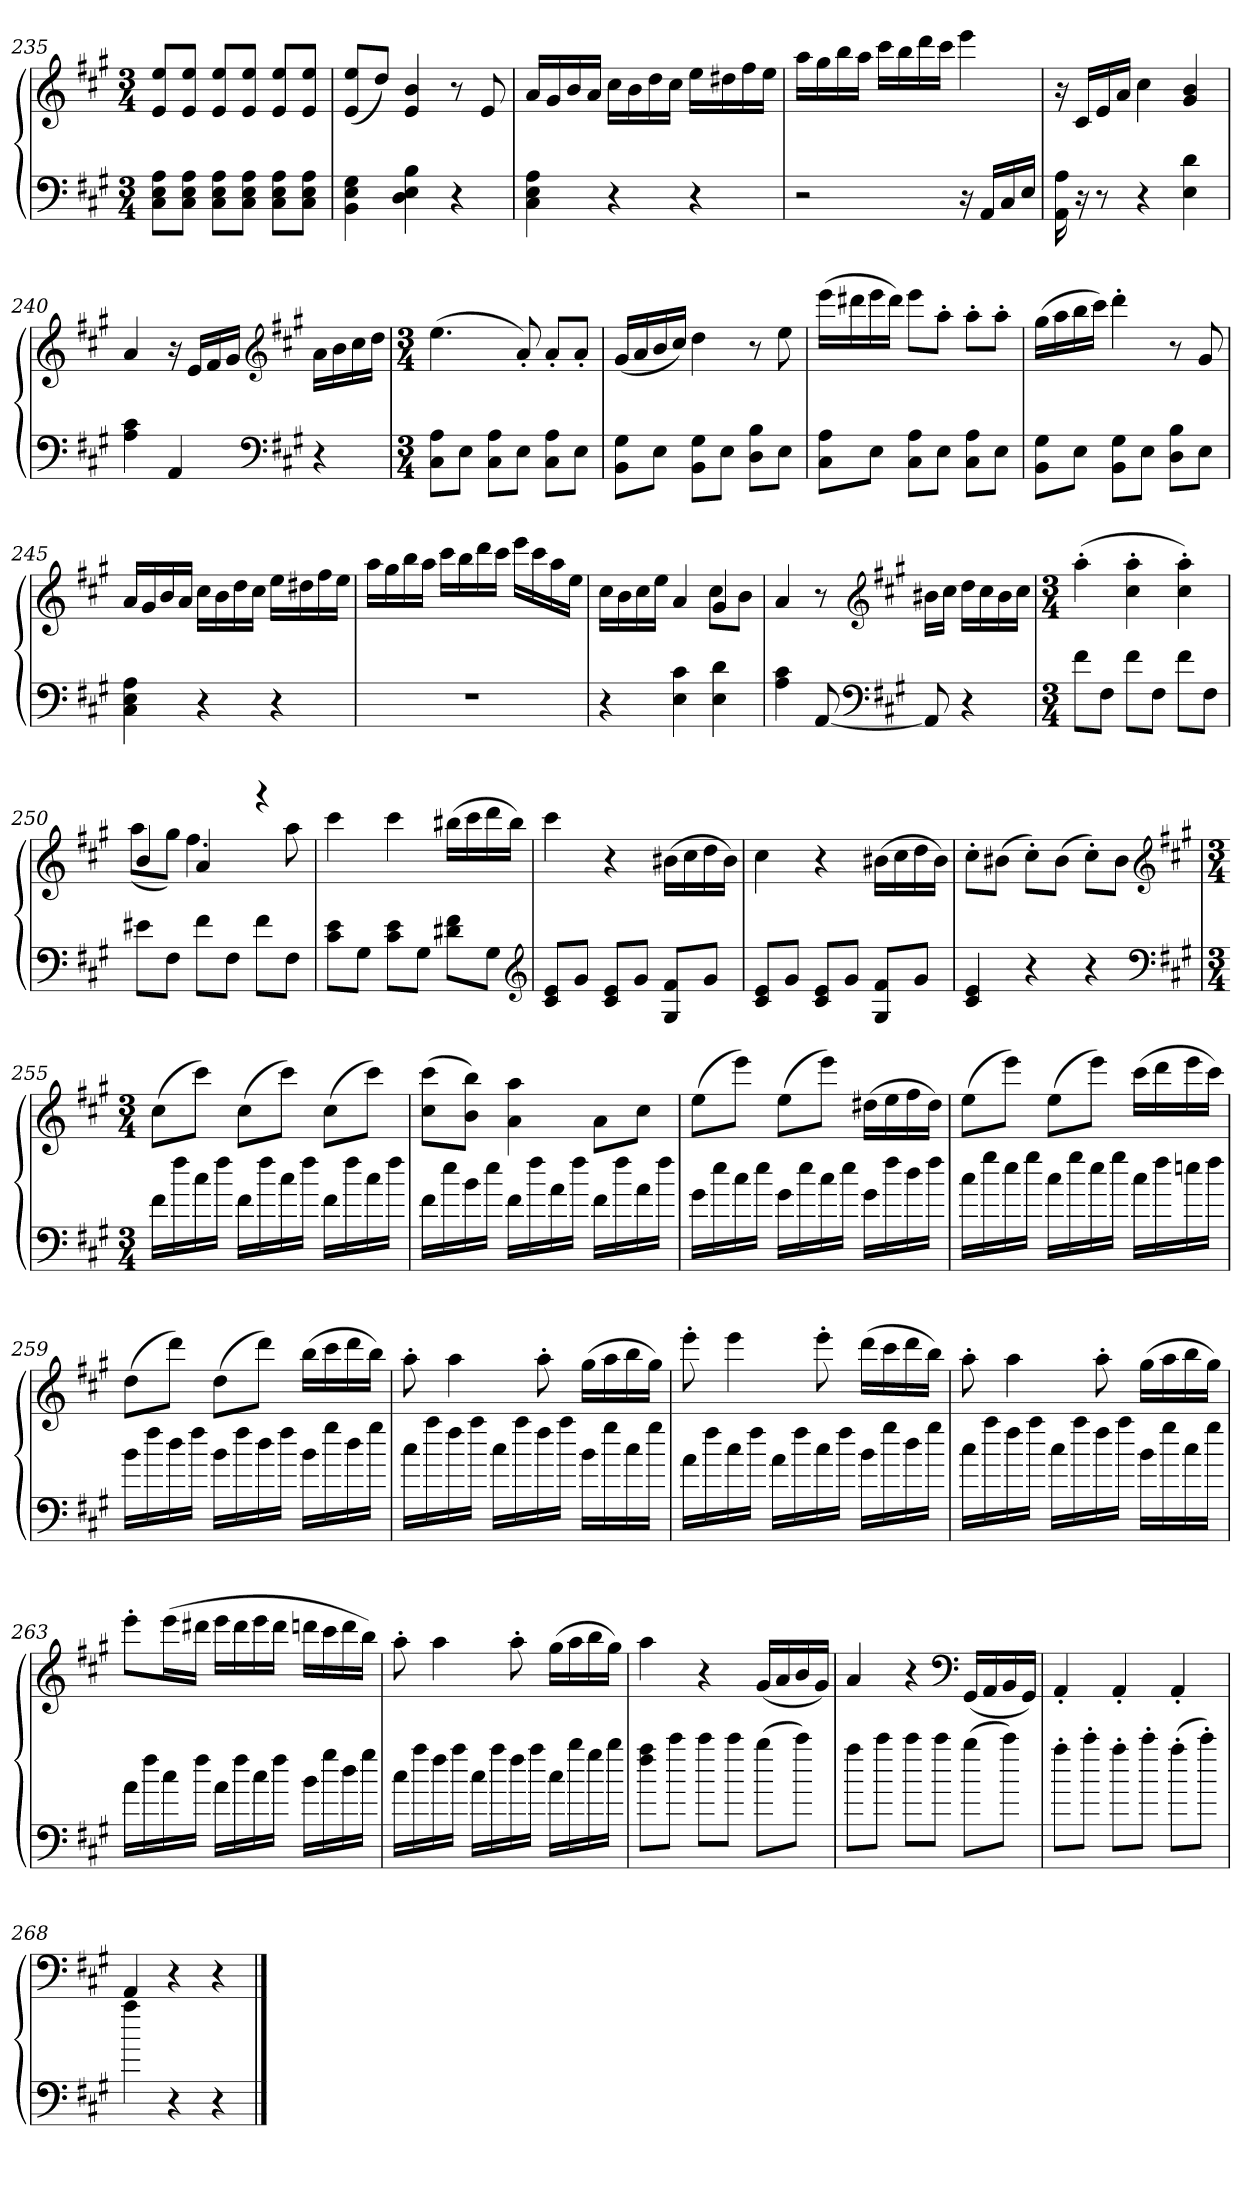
**kern	**kern
*part1	*part1
*staff2	*staff1
*clefF4	*clefG2
*k[f#c#g#]	*k[f#c#g#]
*A:	*A:
*M3/4	*M3/4
=235	=235
8C# 8E 8AL	8e 8eeL
8C# 8E 8AJ	8e 8eeJ
8C# 8E 8AL	8e 8eeL
8C# 8E 8AJ	8e 8eeJ
8C# 8E 8AL	8e 8eeL
8C# 8E 8AJ	8e 8eeJ
=236	=236
4BB 4E 4G#	(8e 8eeL
.	8ddJ)
4D 4E 4B	4e 4b
4r	8r
.	8e
=237	=237
4C# 4E 4A	16aLL
.	16g#
.	16b
.	16aJJ
4r	16cc#LL
.	16b
.	16dd
.	16cc#JJ
4r	16eeLL
.	16dd#X
.	16ff#
.	16eeJJ
=238	=238
2r	16aaLL
.	16gg#
.	16bb
.	16aaJJ
.	16ccc#LL
.	16bb
.	16ddd
.	16ccc#JJ
16r	4eee
16AALL	.
16C#	.
16EJJ	.
=239	=239
16AA 16A	16r
16r	16c#LL
8r	16e
.	16aJJ
4r	4cc#
4E 4d	4g# 4b
=240	=240
4A 4c#	4a
4AA	16r
.	16eLL
.	16f#
.	16g#JJ
*clefF4	*clefG2
*k[f#c#g#]	*k[f#c#g#]
*A:	*A:
4r	16aLL
.	16b
.	16cc#
.	16ddJJ
=241	=241
*M3/4	*M3/4
8C# 8AL	(4.ee
8EJ	.
8C# 8AL	.
8EJ	8a')
8C# 8AL	8a'L
8EJ	8a'J
=242	=242
8BB 8G#L	(16g#LL
.	16a
8EJ	16b
.	16cc#JJ)
8BB 8G#L	4dd
8EJ	.
8D 8BL	8r
8EJ	8ee
=243	=243
8C# 8AL	(16eeeLL
.	16ddd#X
8EJ	16eee
.	16ddd#JJ)
8C# 8AL	8eeeL
8EJ	8aa'J
8C# 8AL	8aa'L
8EJ	8aa'J
=244	=244
8BB 8G#L	(16gg#LL
.	16aa
8EJ	16bb
.	16ccc#JJ)
8BB 8G#L	4ddd'
8EJ	.
8D 8BL	8r
8EJ	8g#
=245	=245
4C# 4E 4A	16aLL
.	16g#
.	16b
.	16aJJ
4r	16cc#LL
.	16b
.	16dd
.	16cc#JJ
4r	16eeLL
.	16dd#X
.	16ff#
.	16eeJJ
=246	=246
2.r	16aaLL
.	16gg#
.	16bb
.	16aaJJ
.	16ccc#LL
.	16bb
.	16ddd
.	16ccc#JJ
.	16eeeLL
.	16ccc#
.	16aa
.	16eeJJ
=247	=247
*	*^
4r	16cc#LL	2ryy
.	16b	.
.	16cc#	.
.	16eeJJ	.
4E 4c#	4a	.
4E 4d	4g#	8cc#L
.	.	8bJ
*	*v	*v
=248	=248
4A 4c#	4a
[8AA	8r
*clefF4	*clefG2
*k[f#c#g#]	*k[f#c#g#]
*A:	*A:
8AA]	16b#XLL
.	16cc#JJ
4r	16ddLL
.	16cc#
.	16b#
.	16cc#JJ
=249	=249
*M3/4	*M3/4
8f#L	(4aa'
8F#J	.
8f#L	4cc#' 4aa'
8F#J	.
8f#L	4cc#' 4aa')
8F#J	.
=250	=250
*	*^
8e#XL	4b	(8aaL
8F#J	.	8gg#J)
8f#L	4a	4.ff#
8F#J	.	.
8f#L	4r	.
8F#J	.	8aa
*	*v	*v
=251	=251
8c# 8eL	4ccc#
8G#J	.
8c# 8eL	4ccc#
8G#J	.
8d#X 8f#L	(16bb#XLL
.	16ccc#
8G#J	16ddd
.	16bb#JJ)
*clefG2	*
=252	=252
8c# 8eL	4ccc#
8g#J	.
8c# 8eL	4r
8g#J	.
8G# 8f#L	(16b#XLL
.	16cc#
8g#J	16dd
.	16b#JJ)
=253	=253
8c# 8eL	4cc#
8g#J	.
8c# 8eL	4r
8g#J	.
8G# 8f#L	(16b#XLL
.	16cc#
8g#J	16dd
.	16b#JJ)
=254	=254
4c# 4e	8cc#'L
.	(8b#XJ
4r	8cc#'L)
.	(8b#J
4r	8cc#'L)
.	8b#J
*clefF4	*clefG2
*k[f#c#g#]	*k[f#c#g#]
*A:	*A:
=255	=255
*M3/4	*M3/4
16f#LL	(8cc#L
16ff#	.
16cc#	8ccc#J)
16ff#JJ	.
16f#LL	(8cc#L
16ff#	.
16cc#	8ccc#J)
16ff#JJ	.
16f#LL	(8cc#L
16ff#	.
16cc#	8ccc#J)
16ff#JJ	.
=256	=256
16f#LL	(8cc# 8ccc#L
16ee	.
16b	8b 8bbJ)
16eeJJ	.
16f#LL	4a 4aa
16ff#	.
16a	.
16ff#JJ	.
16f#LL	8aL
16ff#	.
16a	8cc#J
16ff#JJ	.
=257	=257
16g#LL	(8eeL
16ee	.
16cc#	8eeeJ)
16eeJJ	.
16g#LL	(8eeL
16ee	.
16cc#	8eeeJ)
16eeJJ	.
16g#LL	(16dd#XLL
16ff#	16ee
16dd	16ff#
16ff#JJ	16dd#JJ)
=258	=258
16cc#LL	(8eeL
16gg#	.
16ee	8eeeJ)
16gg#JJ	.
16cc#LL	(8eeL
16gg#	.
16ee	8eeeJ)
16gg#JJ	.
16cc#LL	(16ccc#LL
16ff#	16ddd
16een	16eee
16ff#JJ	16ccc#JJ)
=259	=259
16bLL	(8ddL
16ff#	.
16dd	8dddJ)
16ff#JJ	.
16bLL	(8ddL
16ff#	.
16dd	8dddJ)
16ff#JJ	.
16bLL	(16bbLL
16gg#	16ccc#
16dd	16ddd
16gg#JJ	16bbJJ)
=260	=260
16cc#LL	8aa'
16aa	.
16ff#	4aa
16aaJJ	.
16cc#LL	.
16aa	.
16ff#	8aa'
16aaJJ	.
16bLL	(16gg#LL
16gg#	16aa
16cc#	16bb
16gg#JJ	16gg#JJ)
=261	=261
16aLL	8eee'
16ff#	.
16cc#	4eee
16ff#JJ	.
16aLL	.
16ff#	.
16cc#	8eee'
16ff#JJ	.
16bLL	(16dddLL
16gg#	16ccc#
16dd	16ddd
16gg#JJ	16bbJJ)
=262	=262
16cc#LL	8aa'
16aa	.
16ff#	4aa
16aaJJ	.
16cc#LL	.
16aa	.
16ff#	8aa'
16aaJJ	.
16bLL	(16gg#LL
16gg#	16aa
16cc#	16bb
16gg#JJ	16gg#JJ)
=263	=263
16aLL	8eee'L
16ff#	.
16cc#	(16eeeL
16ff#JJ	16ddd#XJJ
16aLL	16eeeLL
16ff#	16ddd#
16cc#	16eee
16ff#JJ	16ddd#JJ
16bLL	16dddnLL
16gg#	16ccc#
16dd	16ddd
16gg#JJ	16bbJJ)
=264	=264
16cc#LL	8aa'
16aa	.
16ff#	4aa
16aaJJ	.
16cc#LL	.
16aa	.
16ff#	8aa'
16aaJJ	.
16cc#LL	(16gg#LL
16bb	16aa
16gg#	16bb
16bbJJ	16gg#JJ)
=265	=265
8ff# 8aaL	4aa
8ccc#J	.
8ccc#L	4r
8ccc#J	.
(8bbL	(16g#LL
.	16a
8ccc#J)	16b
.	16g#JJ)
=266	=266
8aaL	4a
8ccc#J	.
8ccc#L	4r
8ccc#J	.
*	*clefF4
(8bbL	(16GG#LL
.	16AA
8ccc#J)	16BB
.	16GG#JJ)
=267	=267
8aa'L	4AA'
8ccc#'J	.
8aa'L	4AA'
8ccc#'J	.
(8aa'L	4AA'
8ccc#'J)	.
=268	=268
4aa	4AA
4r	4r
4r	4r
==	==
*-	*-
